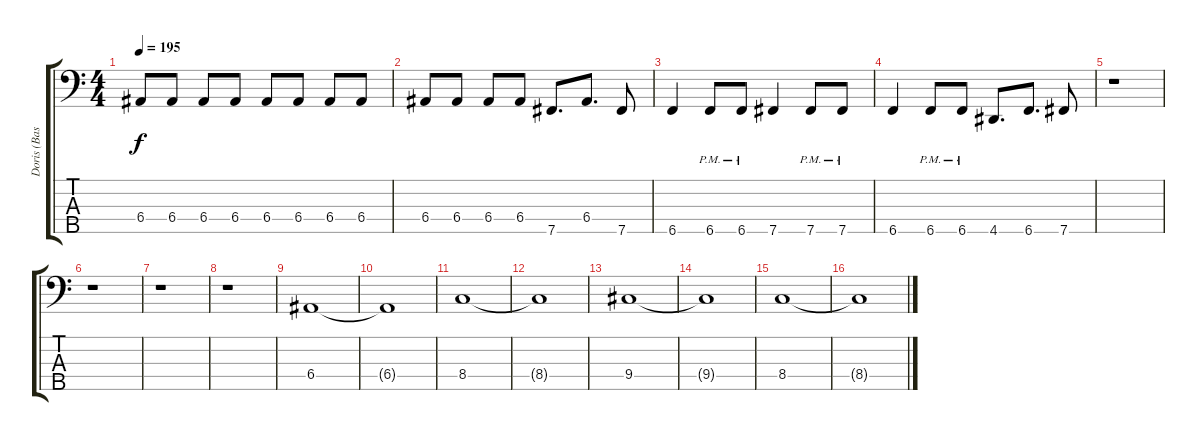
\track ("Doris (Bass)" "Doris (Bas") {instrument electricbasspick}
\staff {score tabs}
\tuning (G2 D2 A1 E1 B0) {hide}
\ts (4 4)
\tempo 195
\clef f4
\ks c
6.4.8{dy f} 6.4.8 6.4.8 6.4.8 6.4.8 6.4.8 6.4.8 6.4.8 |
6.4.8 6.4.8 6.4.8 6.4.8 7.5.8{d} 6.4.8{d} 7.5.8 |
6.5.4 6.5{pm}.8 6.5{pm}.8 7.5.4 7.5{pm}.8 7.5{pm}.8 |
6.5.4 6.5{pm}.8 6.5{pm}.8 4.5.8{d} 6.5.8{d} 7.5.8 |
r.1 |
r.1 |
r.1 |
r.1 |
6.4.1 |
6.4{t}.1 |
8.4.1 |
8.4{t}.1 |
9.4.1 |
9.4{t}.1 |
8.4.1 |
8.4{t}.1
